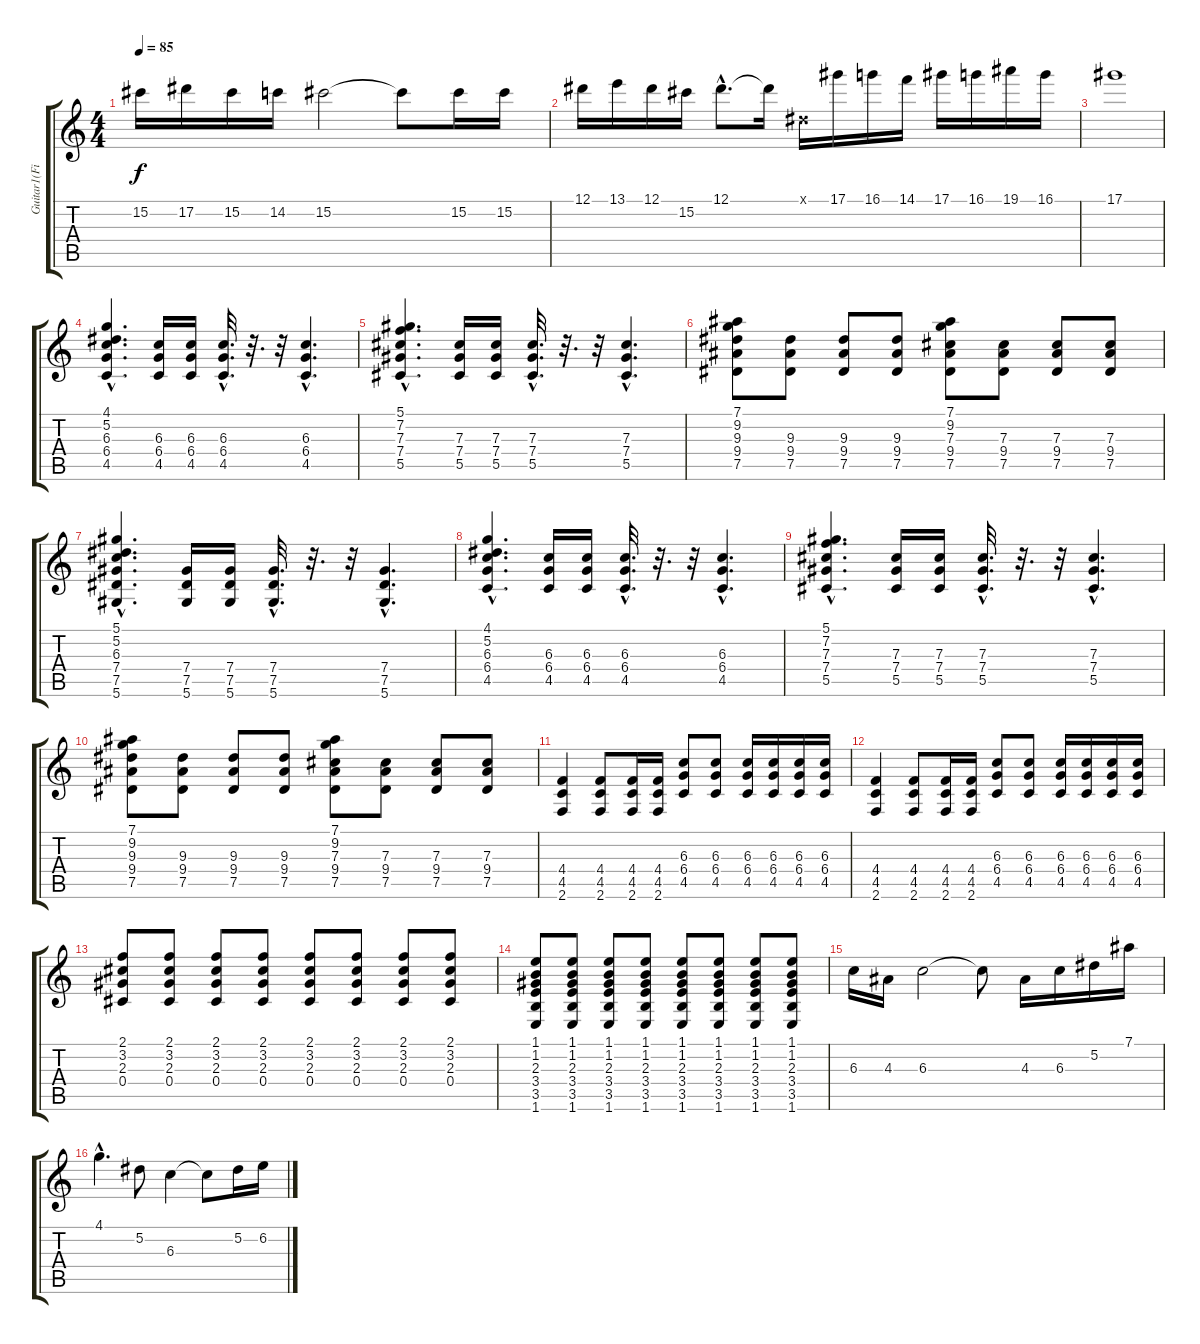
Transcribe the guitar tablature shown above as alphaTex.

\track ("Guitar1(Fingering1)" "Guitar1(Fi") {instrument acousticguitarsteel}
\staff {score tabs}
\tuning (Eb4 Bb3 Gb3 Db3 Ab2 Eb2) {hide}
\ts (4 4)
\tempo 85
\clef g2
\ks c
15.2.16{dy f} 17.2.16 15.2.16 14.2.16 15.2.2 15.2{t}.8 15.2.16 15.2.16 |
12.1.16 13.1.16 12.1.16 15.2.16 12.1{hac}.8{d} 12.1{t}.16 0.1{x}.16 17.1.16 16.1.16 14.1.16 17.1.16 16.1.16 19.1.16 16.1.16 |
17.1.1 |
(4.1{hac} 5.2{hac} 6.3{hac} 6.4{hac} 4.5{hac}).4{d} (6.3 6.4 4.5).16 (6.3 6.4 4.5).16 (6.3{hac} 6.4{hac} 4.5{hac}).32{d} r.32{d} r.32 (6.3{hac} 6.4{hac} 4.5{hac}).4{d} |
(5.1{hac} 7.2{hac} 7.3{hac} 7.4{hac} 5.5{hac}).4{d} (7.3 7.4 5.5).16 (7.3 7.4 5.5).16 (7.3{hac} 7.4{hac} 5.5{hac}).32{d} r.32{d} r.32 (7.3{hac} 7.4{hac} 5.5{hac}).4{d} |
(7.1 9.2 9.3 9.4 7.5).8 (9.3 9.4 7.5).8 (9.3 9.4 7.5).8 (9.3 9.4 7.5).8 (7.1 9.2 7.3 9.4 7.5).8 (7.3 9.4 7.5).8 (7.3 9.4 7.5).8 (7.3 9.4 7.5).8 |
(5.1{hac} 5.2{hac} 6.3{hac} 7.4{hac} 7.5{hac} 5.6{hac}).4{d} (7.4 7.5 5.6).16 (7.4 7.5 5.6).16 (7.4{hac} 7.5{hac} 5.6{hac}).32{d} r.32{d} r.32 (7.4{hac} 7.5{hac} 5.6{hac}).4{d} |
(4.1{hac} 5.2{hac} 6.3{hac} 6.4{hac} 4.5{hac}).4{d} (6.3 6.4 4.5).16 (6.3 6.4 4.5).16 (6.3{hac} 6.4{hac} 4.5{hac}).32{d} r.32{d} r.32 (6.3{hac} 6.4{hac} 4.5{hac}).4{d} |
(5.1{hac} 7.2{hac} 7.3{hac} 7.4{hac} 5.5{hac}).4{d} (7.3 7.4 5.5).16 (7.3 7.4 5.5).16 (7.3{hac} 7.4{hac} 5.5{hac}).32{d} r.32{d} r.32 (7.3{hac} 7.4{hac} 5.5{hac}).4{d} |
(7.1 9.2 9.3 9.4 7.5).8 (9.3 9.4 7.5).8 (9.3 9.4 7.5).8 (9.3 9.4 7.5).8 (7.1 9.2 7.3 9.4 7.5).8 (7.3 9.4 7.5).8 (7.3 9.4 7.5).8 (7.3 9.4 7.5).8 |
(4.4 4.5 2.6).4 (4.4 4.5 2.6).8 (4.4 4.5 2.6).16 (4.4 4.5 2.6).16 (6.3 6.4 4.5).8 (6.3 6.4 4.5).8 (6.3 6.4 4.5).16 (6.3 6.4 4.5).16 (6.3 6.4 4.5).16 (6.3 6.4 4.5).16 |
(4.4 4.5 2.6).4 (4.4 4.5 2.6).8 (4.4 4.5 2.6).16 (4.4 4.5 2.6).16 (6.3 6.4 4.5).8 (6.3 6.4 4.5).8 (6.3 6.4 4.5).16 (6.3 6.4 4.5).16 (6.3 6.4 4.5).16 (6.3 6.4 4.5).16 |
(2.1 3.2 2.3 0.4).8 (2.1 3.2 2.3 0.4).8 (2.1 3.2 2.3 0.4).8 (2.1 3.2 2.3 0.4).8 (2.1 3.2 2.3 0.4).8 (2.1 3.2 2.3 0.4).8 (2.1 3.2 2.3 0.4).8 (2.1 3.2 2.3 0.4).8 |
(1.1 1.2 2.3 3.4 3.5 1.6).8 (1.1 1.2 2.3 3.4 3.5 1.6).8 (1.1 1.2 2.3 3.4 3.5 1.6).8 (1.1 1.2 2.3 3.4 3.5 1.6).8 (1.1 1.2 2.3 3.4 3.5 1.6).8 (1.1 1.2 2.3 3.4 3.5 1.6).8 (1.1 1.2 2.3 3.4 3.5 1.6).8 (1.1 1.2 2.3 3.4 3.5 1.6).8 |
6.3.16 4.3.16 6.3.2 6.3{t}.8 4.3.16 6.3.16 5.2.16 7.1.16 |
4.1{hac}.4{d} 5.2.8 6.3.4 6.3{t}.8 5.2.16 6.2.16
